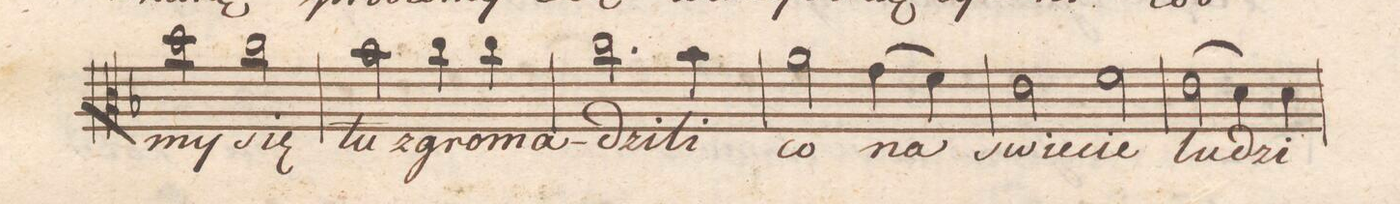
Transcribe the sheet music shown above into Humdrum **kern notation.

**kern	**text	**dynam
*I"Alto.	*	*
*clefC3	*	*
*k[b-]	*	*
*met(c|)	*	*
*M2/2	*	*
2dd\	-my	.
2cc\	się	.
=27	=27	=27
2b-\	tu	.
4cc\	zgro-	.
4cc\	-ma-	.
=28	=28	=28
2.cc\	-dzi-	.
4b-\	-li	.
=29	=29	=29
2a\	co	.
(4g\	na	.
4f\)	.	.
=30	=30	=30
2e\	Świe-	.
2f\	-cie	.
=31	=31	=31
(2e\	lu-	.
4d\)	.	.
4d\	-dzi	.
=32	=32	=32
*-	*-	*-
